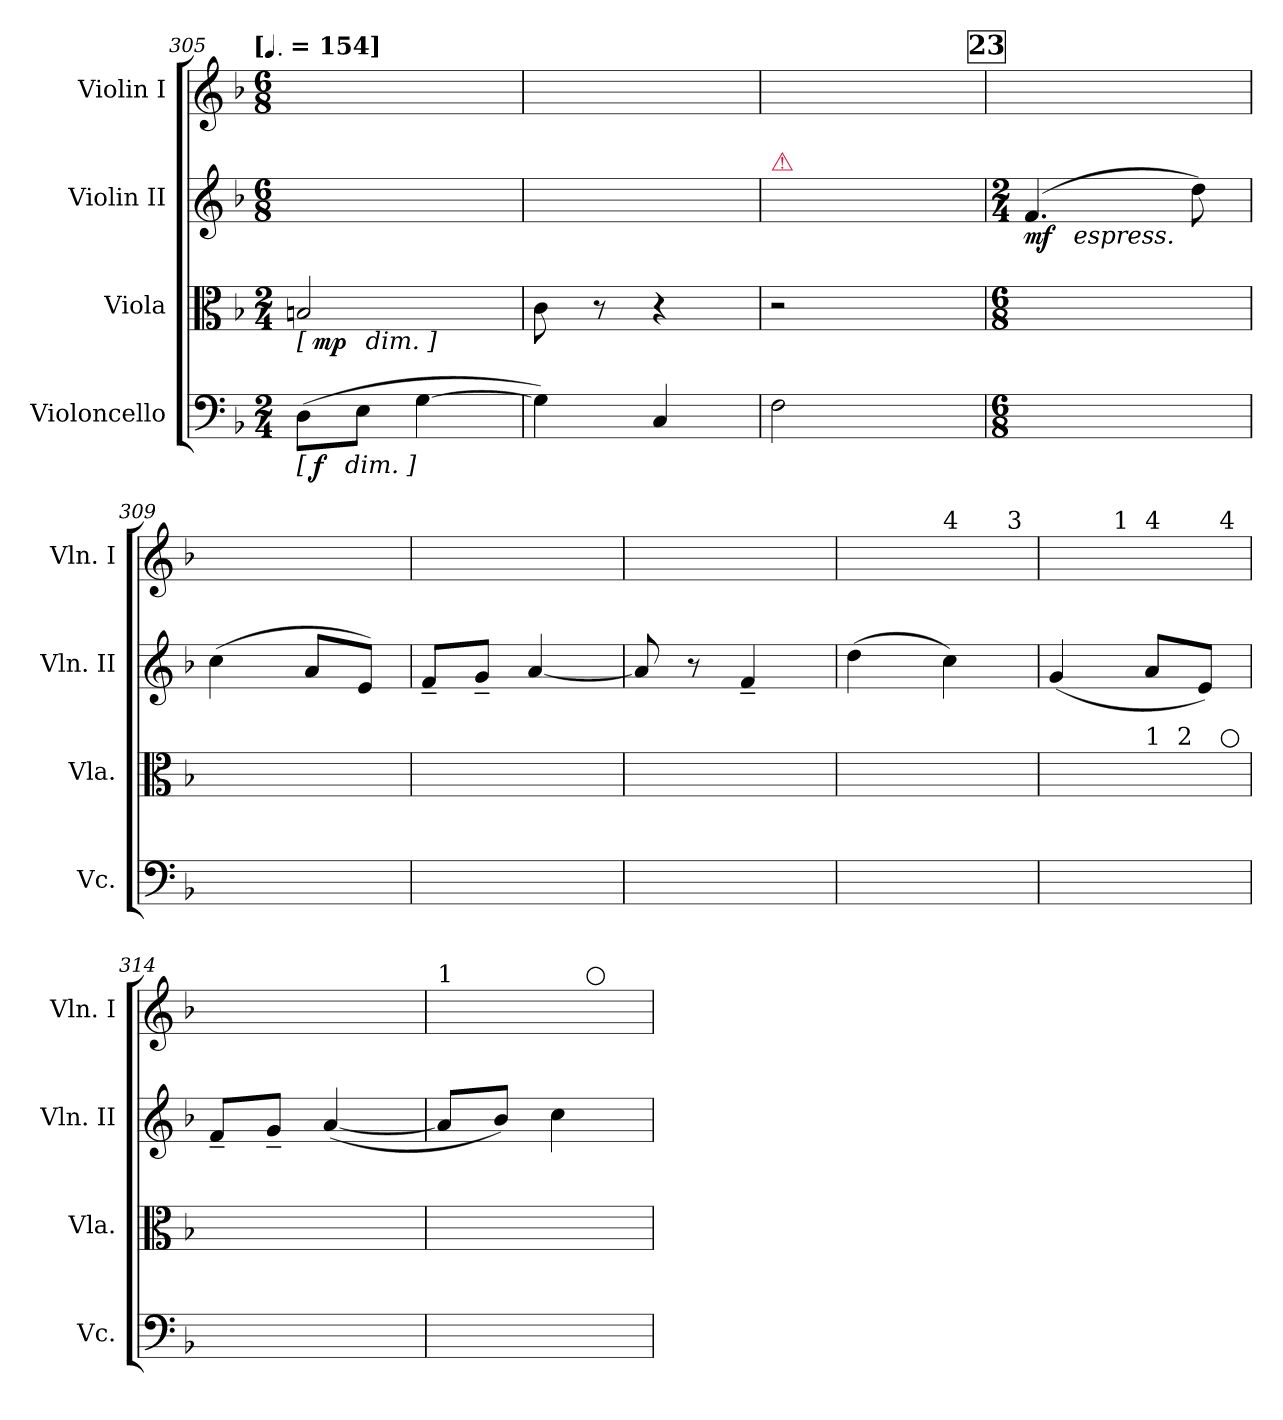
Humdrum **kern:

**kern	**dynam	**kern	**dynam	**kern	**dynam	**kern
*part4	*part4	*part3	*part3	*part2	*part2	*part1
*staff4	*staff4	*staff3	*staff3	*staff2	*staff2	*staff1
*I"Violoncello	*	*I"Viola	*	*I"Violin II	*	*I"Violin I
*I'Vc.	*	*I'Vla.	*	*I'Vln. II	*	*I'Vln. I
*clefF4	*	*clefC3	*	*clefG2	*	*clefG2
*k[b-]	*	*k[b-]	*	*k[b-]	*	*k[b-]
*F:	*	*F:	*	*F:	*	*F:
!!LO:TX:omd:t=[[quarter-dot] = 154]
*M2/4	*	*M2/4	*	*M6/8	*	*M6/8
*MM231	*	*MM231	*	*MM231	*	*MM231
*Xtuplet	*	*Xtuplet	*	*	*	*
=305	=305	=305	=305	=305	=305	=305
!	!LO:DY:t=[ %s dim. ]	!	!LO:DY:t=[ %s dim. ]	!	!	!
(16%3DL	f	4%3Bn	mp	8ryy	.	8ryy
.	.	.	.	8ryy	.	8ryy
16%3EJ	.	.	.	.	.	.
.	.	.	.	8ryy	.	8ryy
[8%3G	.	.	.	8ryy	.	8ryy
.	.	.	.	8ryy	.	8ryy
.	.	.	.	8ryy	.	8ryy
=306	=306	=306	=306	=306	=306	=306
8%3G])	.	16%3c	.	8ryy	.	8ryy
.	.	.	.	8ryy	.	8ryy
.	.	16%3r	.	.	.	.
.	.	.	.	8ryy	.	8ryy
8%3C	.	8%3r	.	8ryy	.	8ryy
.	.	.	.	8ryy	.	8ryy
.	.	.	.	8ryy	.	8ryy
=307	=307	=307	=307	=307	=307	=307
*	*	*	*	*Xtuplet	*	*
!	!	!	!	!LO:TX:a:color=crimson:t=⚠	!	!
4%3F	.	4%3r	.	4%3ryy	.	8ryy
.	.	.	.	.	.	8ryy
.	.	.	.	.	.	8ryy
.	.	.	.	.	.	8ryy
.	.	.	.	.	.	8ryy
.	.	.	.	.	.	8ryy
!!LO:REH:place=s1:t=23
=308	=308	=308	=308	=308	=308	=308
*M6/8	*	*M6/8	*	*M2/4	*	*
!	!	!	!	!	!LO:DY:t=%s espress.	!
8ryy	.	8ryy	.	(8%3.f	mf	8ryy
8ryy	.	8ryy	.	.	.	4ryy
8ryy	.	8ryy	.	.	.	.
8ryy	.	8ryy	.	.	.	4.ryy
8ryy	.	8ryy	.	.	.	.
.	.	.	.	16%3dd)	.	.
8ryy	.	8ryy	.	.	.	.
=309	=309	=309	=309	=309	=309	=309
8ryy	.	8ryy	.	(8%3cc	.	8ryy
8ryy	.	8ryy	.	.	.	8ryy
8ryy	.	8ryy	.	.	.	8ryy
8ryy	.	8ryy	.	16%3aL	.	8ryy
8ryy	.	8ryy	.	.	.	8ryy
.	.	.	.	16%3eJ)	.	.
8ryy	.	8ryy	.	.	.	8ryy
=310	=310	=310	=310	=310	=310	=310
8ryy	.	8ryy	.	16%3f~L	.	8ryy
8ryy	.	8ryy	.	.	.	8ryy
.	.	.	.	16%3g~J	.	.
8ryy	.	8ryy	.	.	.	8ryy
8ryy	.	8ryy	.	[8%3a	.	8ryy
8ryy	.	8ryy	.	.	.	8ryy
8ryy	.	8ryy	.	.	.	8ryy
=311	=311	=311	=311	=311	=311	=311
8ryy	.	8ryy	.	16%3a]	.	8ryy
8ryy	.	8ryy	.	.	.	8ryy
.	.	.	.	16%3r	.	.
8ryy	.	8ryy	.	.	.	8ryy
8ryy	.	8ryy	.	8%3f~	.	8ryy
8ryy	.	8ryy	.	.	.	8ryy
8ryy	.	8ryy	.	.	.	8ryy
=312	=312	=312	=312	=312	=312	=312
8ryy	.	8ryy	.	(8%3dd	.	8ryy
8ryy	.	8ryy	.	.	.	8ryy
8ryy	.	8ryy	.	.	.	8ryy
!	!	!	!	!	!	!LO:TX:a:t=4
8ryy	.	8ryy	.	8%3cc)	.	8ryy
8ryy	.	8ryy	.	.	.	8ryy
!	!	!	!	!	!	!LO:TX:a:t=3
8ryy	.	8ryy	.	.	.	8ryy
=313	=313	=313	=313	=313	=313	=313
8ryy	.	8ryy	.	(8%3g	.	8ryy
8ryy	.	8ryy	.	.	.	8ryy
!	!	!	!	!	!	!LO:TX:a:t=1
8ryy	.	8ryy	.	.	.	8ryy
!	!	!	!	!	!	!LO:TX:a:t=4
!	!	!LO:TX:a:t=1	!	!	!	!
8ryy	.	8ryy	.	16%3aL	.	8ryy
!	!	!LO:TX:a:t=2	!	!	!	!
8ryy	.	8ryy	.	.	.	8ryy
.	.	.	.	16%3eJ)	.	.
!	!	!	!	!	!	!LO:TX:a:t=4
!	!	!LO:TX:a:t=○	!	!	!	!
8ryy	.	8ryy	.	.	.	8ryy
=314	=314	=314	=314	=314	=314	=314
8ryy	.	8ryy	.	16%3f~L	.	8ryy
8ryy	.	8ryy	.	.	.	8ryy
.	.	.	.	16%3g~J	.	.
8ryy	.	8ryy	.	.	.	8ryy
8ryy	.	8ryy	.	([8%3a	.	8ryy
8ryy	.	8ryy	.	.	.	8ryy
8ryy	.	8ryy	.	.	.	8ryy
=315	=315	=315	=315	=315	=315	=315
!	!	!	!	!	!	!LO:TX:a:t=1
8ryy	.	8ryy	.	16%3aL]	.	8ryy
8ryy	.	8ryy	.	.	.	4ryy
.	.	.	.	16%3b-J)	.	.
8ryy	.	8ryy	.	.	.	.
8ryy	.	8ryy	.	[8%3cc	.	8ryy
!	!	!	!	!	!	!LO:TX:a:t=○
8ryy	.	8ryy	.	.	.	8ryy
8ryy	.	8ryy	.	.	.	8ryy
=	=	=	=	=	=	=
*-	*-	*-	*-	*-	*-	*-
